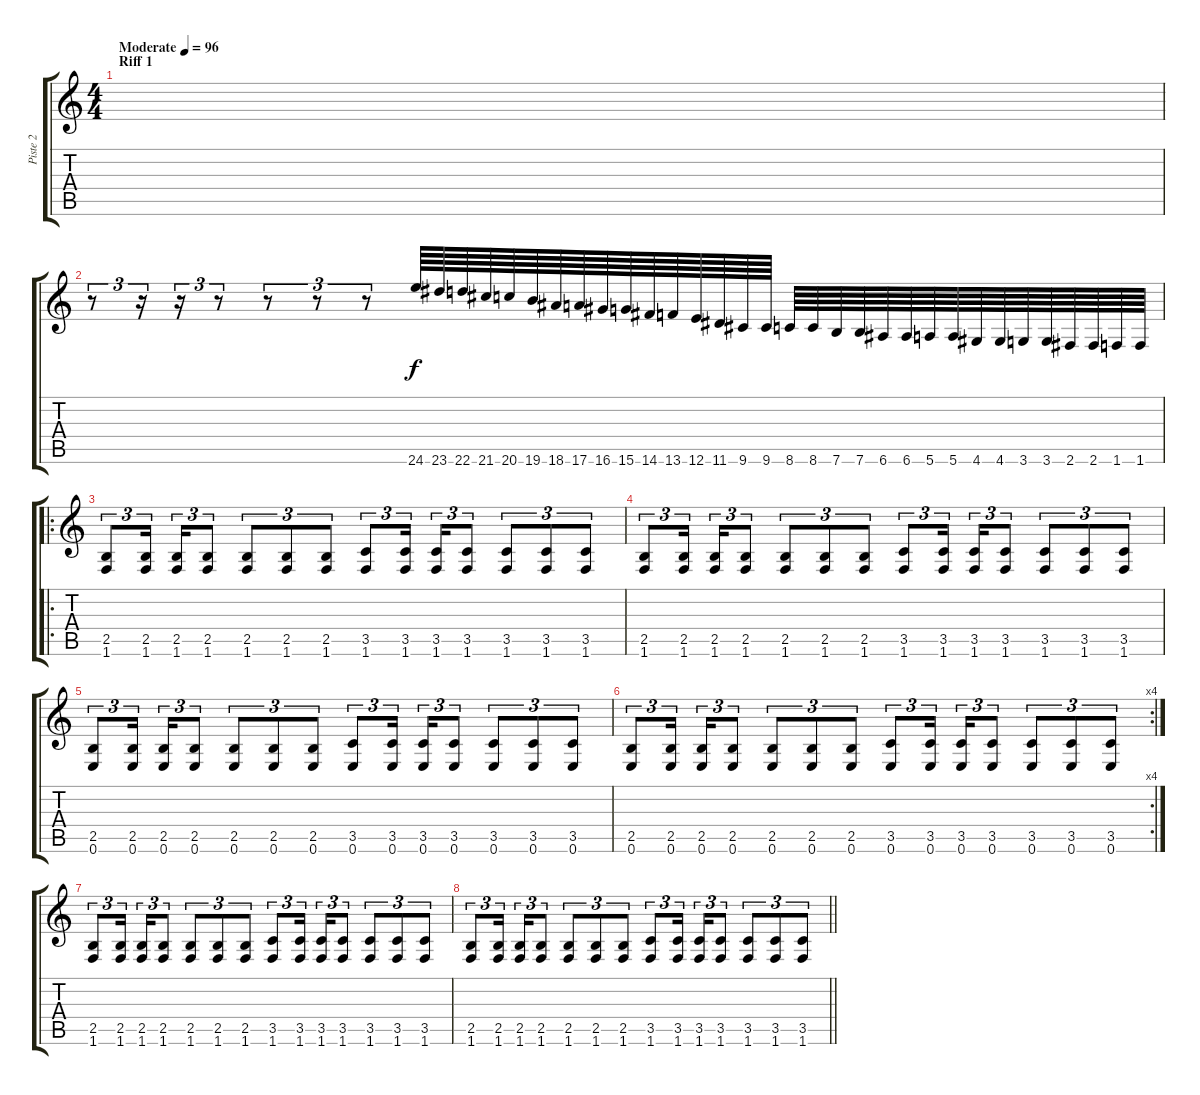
\track ("Piste 2" "Piste 2") {instrument distortionguitar}
\staff {score tabs}
\tuning (E4 B3 G3 D3 A2 E2) {hide}
\ts (4 4)
\section ("" "Riff 1")
\tempo (96 "Moderate")
\clef g2
\ks c
|
r.8{tu (3 2)} r.16{tu (3 2)} r.16{tu (3 2)} r.8{tu (3 2)} r.8{tu (3 2)} r.8{tu (3 2)} r.8{tu (3 2)} 24.6.64 23.6.64 22.6.64 21.6.64 20.6.64 19.6.64 18.6.64 17.6.64 16.6.64 15.6.64 14.6.64 13.6.64 12.6.64 11.6.64 9.6.64 9.6.64 8.6.64 8.6.64 7.6.64 7.6.64 6.6.64 6.6.64 5.6.64 5.6.64 4.6.64 4.6.64 3.6.64 3.6.64 2.6.64 2.6.64 1.6.64 1.6.64 |
\ro
(2.5 1.6).8{tu (3 2) dy f} (2.5 1.6).16{tu (3 2) beam splitsecondary} (2.5 1.6).16{tu (3 2)} (2.5 1.6).8{tu (3 2)} (2.5 1.6).8{tu (3 2)} (2.5 1.6).8{tu (3 2)} (2.5 1.6).8{tu (3 2)} (3.5 1.6).8{tu (3 2)} (3.5 1.6).16{tu (3 2) beam splitsecondary} (3.5 1.6).16{tu (3 2)} (3.5 1.6).8{tu (3 2)} (3.5 1.6).8{tu (3 2)} (3.5 1.6).8{tu (3 2)} (3.5 1.6).8{tu (3 2)} |
(2.5 1.6).8{tu (3 2)} (2.5 1.6).16{tu (3 2) beam splitsecondary} (2.5 1.6).16{tu (3 2)} (2.5 1.6).8{tu (3 2)} (2.5 1.6).8{tu (3 2)} (2.5 1.6).8{tu (3 2)} (2.5 1.6).8{tu (3 2)} (3.5 1.6).8{tu (3 2)} (3.5 1.6).16{tu (3 2) beam splitsecondary} (3.5 1.6).16{tu (3 2)} (3.5 1.6).8{tu (3 2)} (3.5 1.6).8{tu (3 2)} (3.5 1.6).8{tu (3 2)} (3.5 1.6).8{tu (3 2)} |
(2.5 0.6).8{tu (3 2)} (2.5 0.6).16{tu (3 2) beam splitsecondary} (2.5 0.6).16{tu (3 2)} (2.5 0.6).8{tu (3 2)} (2.5 0.6).8{tu (3 2)} (2.5 0.6).8{tu (3 2)} (2.5 0.6).8{tu (3 2)} (3.5 0.6).8{tu (3 2)} (3.5 0.6).16{tu (3 2) beam splitsecondary} (3.5 0.6).16{tu (3 2)} (3.5 0.6).8{tu (3 2)} (3.5 0.6).8{tu (3 2)} (3.5 0.6).8{tu (3 2)} (3.5 0.6).8{tu (3 2)} |
\rc 4
(2.5 0.6).8{tu (3 2)} (2.5 0.6).16{tu (3 2) beam splitsecondary} (2.5 0.6).16{tu (3 2)} (2.5 0.6).8{tu (3 2)} (2.5 0.6).8{tu (3 2)} (2.5 0.6).8{tu (3 2)} (2.5 0.6).8{tu (3 2)} (3.5 0.6).8{tu (3 2)} (3.5 0.6).16{tu (3 2) beam splitsecondary} (3.5 0.6).16{tu (3 2)} (3.5 0.6).8{tu (3 2)} (3.5 0.6).8{tu (3 2)} (3.5 0.6).8{tu (3 2)} (3.5 0.6).8{tu (3 2)} |
(2.5 1.6).8{tu (3 2)} (2.5 1.6).16{tu (3 2) beam splitsecondary} (2.5 1.6).16{tu (3 2)} (2.5 1.6).8{tu (3 2)} (2.5 1.6).8{tu (3 2)} (2.5 1.6).8{tu (3 2)} (2.5 1.6).8{tu (3 2)} (3.5 1.6).8{tu (3 2)} (3.5 1.6).16{tu (3 2) beam splitsecondary} (3.5 1.6).16{tu (3 2)} (3.5 1.6).8{tu (3 2)} (3.5 1.6).8{tu (3 2)} (3.5 1.6).8{tu (3 2)} (3.5 1.6).8{tu (3 2)} |
\barLineRight lightlight
(2.5 1.6).8{tu (3 2)} (2.5 1.6).16{tu (3 2) beam splitsecondary} (2.5 1.6).16{tu (3 2)} (2.5 1.6).8{tu (3 2)} (2.5 1.6).8{tu (3 2)} (2.5 1.6).8{tu (3 2)} (2.5 1.6).8{tu (3 2)} (3.5 1.6).8{tu (3 2)} (3.5 1.6).16{tu (3 2) beam splitsecondary} (3.5 1.6).16{tu (3 2)} (3.5 1.6).8{tu (3 2)} (3.5 1.6).8{tu (3 2)} (3.5 1.6).8{tu (3 2)} (3.5 1.6).8{tu (3 2)}
